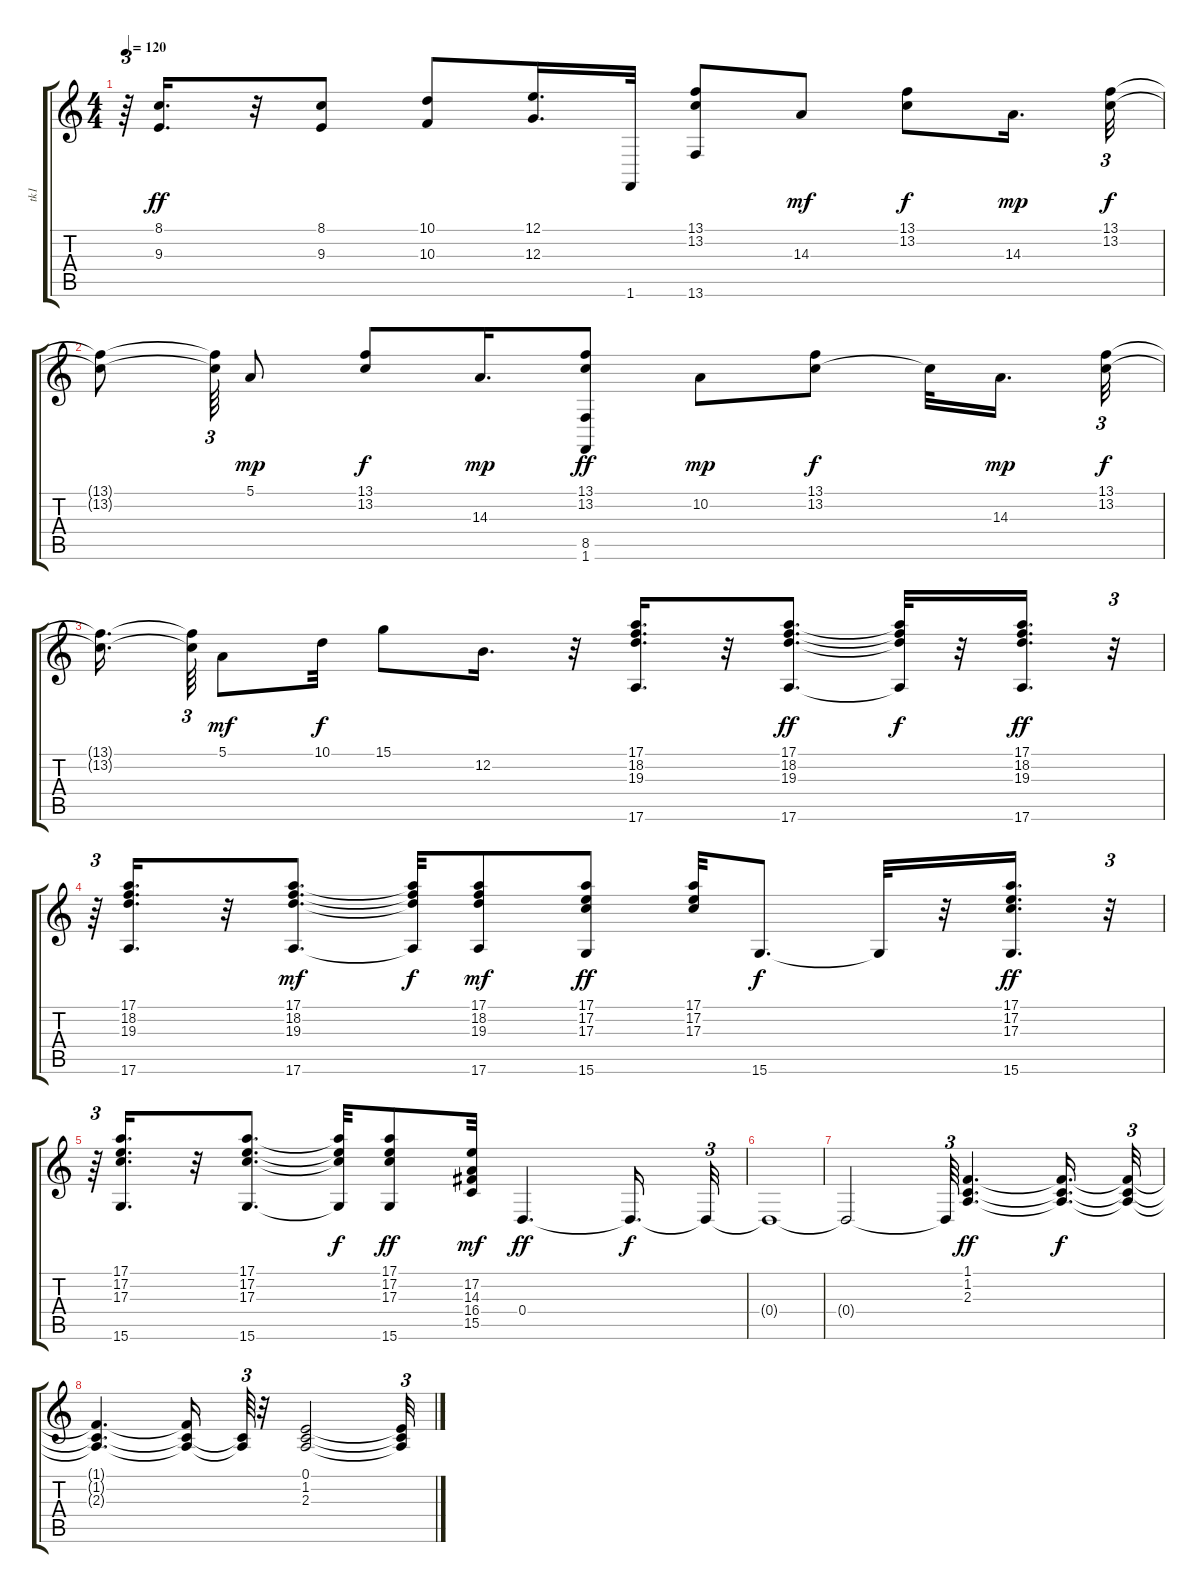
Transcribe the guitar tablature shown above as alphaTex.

\track ("tk1" "tk1") {instrument brightacousticpiano}
\staff {score tabs}
\tuning (E4 B3 G3 D3 A2 E2) {hide}
\ts (4 4)
\tempo 120
\clef g2
\ks c
r.64{tu (3 2) dy f} (8.1 9.3).16{d dy ff} r.32 (8.1 9.3).8 (10.1 10.3).8 (12.1 12.3).16{d} 1.6.32 (13.1 13.2 13.6).8 14.3.8{dy mf} (13.1 13.2).8{dy f} 14.3.16{d dy mp} (13.1 13.2).32{tu (3 2) dy f} |
(13.1{t} 13.2{t}).8 (13.1{t} 13.2{t}).64{tu (3 2)} 5.1.8{dy mp} (13.1 13.2).8{dy f} 14.3.16{d dy mp} (13.1 13.2 8.5 1.6).8{dy ff} 10.2.8{dy mp} (13.1 13.2).8{dy f} 13.2{t}.32 14.3.16{d dy mp beam splitsecondary} (13.1 13.2).32{tu (3 2) dy f} |
(13.1{t} 13.2{t}).16{d beam splitsecondary} (13.1{t} 13.2{t}).64{tu (3 2)} 5.1.8{dy mf} 10.1.32{dy f} 15.1.8 12.2.16{d} r.32 (17.1 18.2 19.3 17.6).16{d} r.32 (17.1 18.2 19.3 17.6).8{d dy ff} (17.1{t} 18.2{t} 19.3{t} 17.6{t}).32{dy f} r.32 (17.1 18.2 19.3 17.6).16{d dy ff} r.32{tu (3 2)} |
r.64{tu (3 2)} (17.1 18.2 19.3 17.6).16{d} r.32 (17.1 18.2 19.3 17.6).8{d dy mf} (17.1{t} 18.2{t} 19.3{t} 17.6{t}).32{dy f} (17.1 18.2 19.3 17.6).8{dy mf} (17.1 17.2 17.3 15.6).8{dy ff} (17.1 17.2 17.3).32 15.6.8{d dy f} 15.6{t}.32 r.32 (17.1 17.2 17.3 15.6).16{d dy ff} r.32{tu (3 2)} |
r.64{tu (3 2)} (17.1 17.2 17.3 15.6).16{d} r.32 (17.1 17.2 17.3 15.6).8{d} (17.1{t} 17.2{t} 17.3{t} 15.6{t}).32{dy f} (17.1 17.2 17.3 15.6).8{dy ff} (17.2 14.3 16.4 15.5).32{dy mf} 0.4.4{d dy ff} 0.4{t}.16{d dy f} 0.4{t}.32{tu (3 2)} |
0.4{t}.1 |
0.4{t}.2 0.4{t}.64{tu (3 2)} (1.1 1.2 2.3).4{d dy ff} (1.1{t} 1.2{t} 2.3{t}).16{d dy f} (1.1{t} 1.2{t} 2.3{t}).32{tu (3 2)} |
(1.1{t} 1.2{t} 2.3{t}).4{d} (1.1{t} 1.2{t} 2.3{t}).16 (1.2{t} 2.3{t}).64{tu (3 2)} r.32 (0.1 1.2 2.3).2 (0.1{t} 1.2{t} 2.3{t}).32{tu (3 2)}
